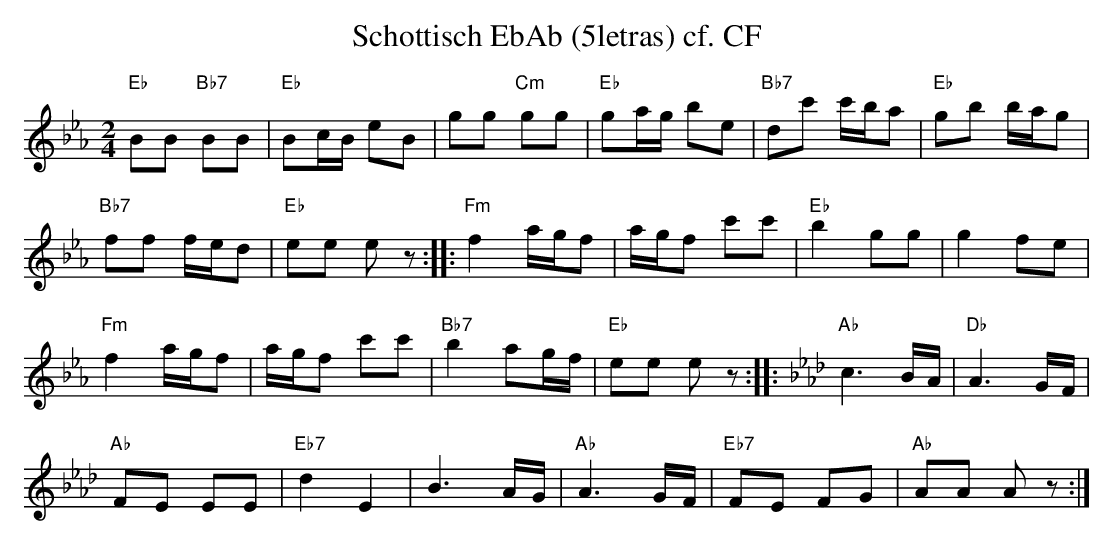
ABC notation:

X:1
T:Schottisch EbAb (5letras) cf. CF
M:2/4
L:1/16
K:Ebmaj%%MIDI gchordon
"Eb"B2B2 "Bb7"B2B2 | "Eb"B2cB e2B2 | g2g2 "Cm"g2g2 | "Eb"g2ag b2e2 | "Bb7"d2c'2 c'ba2 | "Eb"g2b2 bag2 |
"Bb7"f2f2 fed2 | "Eb"e2e2 e2z2 :: "Fm"f4agf2 | agf2 c'2c'2 | "Eb"b4g2g2 | g4f2e2 |
"Fm"f4agf2 | agf2 c'2c'2 | "Bb7"b4a2gf | "Eb"e2e2 e2z2 :: [K:Abmaj] "Ab"c6BA | "Db"A6GF |
"Ab"F2E2 E2E2 | "Eb7"d4E4 | B6AG | "Ab"A6GF | "Eb7"F2E2 F2G2 | "Ab"A2A2 A2z2 :|
